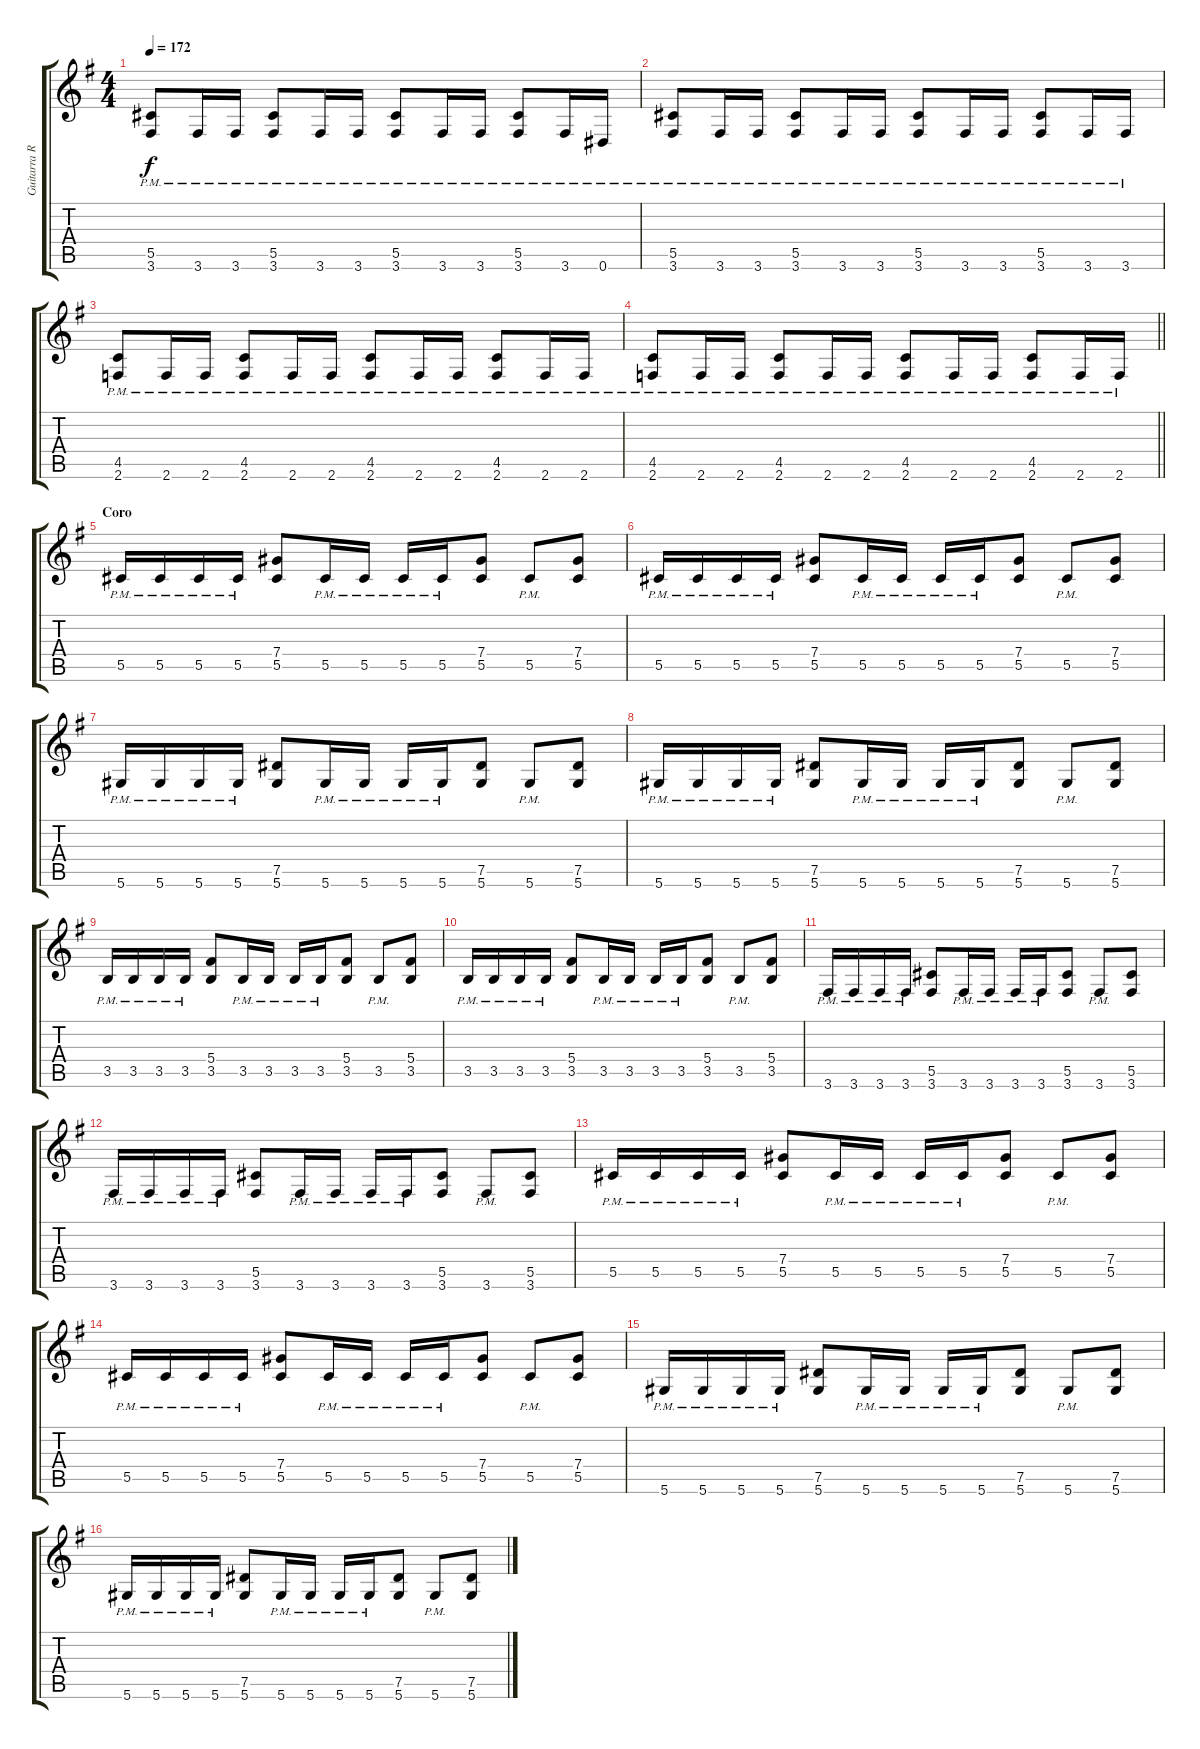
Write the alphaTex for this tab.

\track ("Guitarra Rítmica" "Guitarra R") {instrument distortionguitar}
\staff {score tabs}
\tuning (Eb4 Bb3 Gb3 Db3 Ab2 Eb2) {hide}
\ts (4 4)
\tempo 172
\clef g2
\ks eminor
(5.5 3.6{pm}).8{dy f} 3.6{pm}.16 3.6{pm}.16 (5.5 3.6{pm}).8 3.6{pm}.16 3.6{pm}.16 (5.5 3.6{pm}).8 3.6{pm}.16 3.6{pm}.16 (5.5 3.6{pm}).8 3.6{pm}.16 0.6{pm}.16 |
(5.5 3.6{pm}).8 3.6{pm}.16 3.6{pm}.16 (5.5 3.6{pm}).8 3.6{pm}.16 3.6{pm}.16 (5.5 3.6{pm}).8 3.6{pm}.16 3.6{pm}.16 (5.5 3.6{pm}).8 3.6{pm}.16 3.6{pm}.16 |
(4.5 2.6{pm}).8 2.6{pm}.16 2.6{pm}.16 (4.5 2.6{pm}).8 2.6{pm}.16 2.6{pm}.16 (4.5 2.6{pm}).8 2.6{pm}.16 2.6{pm}.16 (4.5 2.6{pm}).8 2.6{pm}.16 2.6{pm}.16 |
\barLineRight lightlight
(4.5 2.6{pm}).8 2.6{pm}.16 2.6{pm}.16 (4.5 2.6{pm}).8 2.6{pm}.16 2.6{pm}.16 (4.5 2.6{pm}).8 2.6{pm}.16 2.6{pm}.16 (4.5 2.6{pm}).8 2.6{pm}.16 2.6{pm}.16 |
\section ("" "Coro")
5.5{pm}.16 5.5{pm}.16 5.5{pm}.16 5.5{pm}.16 (7.4 5.5).8 5.5{pm}.16 5.5{pm}.16 5.5{pm}.16 5.5{pm}.16 (7.4 5.5).8 5.5{pm}.8 (7.4 5.5).8 |
5.5{pm}.16 5.5{pm}.16 5.5{pm}.16 5.5{pm}.16 (7.4 5.5).8 5.5{pm}.16 5.5{pm}.16 5.5{pm}.16 5.5{pm}.16 (7.4 5.5).8 5.5{pm}.8 (7.4 5.5).8 |
5.6{pm}.16 5.6{pm}.16 5.6{pm}.16 5.6{pm}.16 (7.5 5.6).8 5.6{pm}.16 5.6{pm}.16 5.6{pm}.16 5.6{pm}.16 (7.5 5.6).8 5.6{pm}.8 (7.5 5.6).8 |
5.6{pm}.16 5.6{pm}.16 5.6{pm}.16 5.6{pm}.16 (7.5 5.6).8 5.6{pm}.16 5.6{pm}.16 5.6{pm}.16 5.6{pm}.16 (7.5 5.6).8 5.6{pm}.8 (7.5 5.6).8 |
3.5{pm}.16 3.5{pm}.16 3.5{pm}.16 3.5{pm}.16 (5.4 3.5).8 3.5{pm}.16 3.5{pm}.16 3.5{pm}.16 3.5{pm}.16 (5.4 3.5).8 3.5{pm}.8 (5.4 3.5).8 |
3.5{pm}.16 3.5{pm}.16 3.5{pm}.16 3.5{pm}.16 (5.4 3.5).8 3.5{pm}.16 3.5{pm}.16 3.5{pm}.16 3.5{pm}.16 (5.4 3.5).8 3.5{pm}.8 (5.4 3.5).8 |
3.6{pm}.16 3.6{pm}.16 3.6{pm}.16 3.6{pm}.16 (5.5 3.6).8 3.6{pm}.16 3.6{pm}.16 3.6{pm}.16 3.6{pm}.16 (5.5 3.6).8 3.6{pm}.8 (5.5 3.6).8 |
3.6{pm}.16 3.6{pm}.16 3.6{pm}.16 3.6{pm}.16 (5.5 3.6).8 3.6{pm}.16 3.6{pm}.16 3.6{pm}.16 3.6{pm}.16 (5.5 3.6).8 3.6{pm}.8 (5.5 3.6).8 |
5.5{pm}.16 5.5{pm}.16 5.5{pm}.16 5.5{pm}.16 (7.4 5.5).8 5.5{pm}.16 5.5{pm}.16 5.5{pm}.16 5.5{pm}.16 (7.4 5.5).8 5.5{pm}.8 (7.4 5.5).8 |
5.5{pm}.16 5.5{pm}.16 5.5{pm}.16 5.5{pm}.16 (7.4 5.5).8 5.5{pm}.16 5.5{pm}.16 5.5{pm}.16 5.5{pm}.16 (7.4 5.5).8 5.5{pm}.8 (7.4 5.5).8 |
5.6{pm}.16 5.6{pm}.16 5.6{pm}.16 5.6{pm}.16 (7.5 5.6).8 5.6{pm}.16 5.6{pm}.16 5.6{pm}.16 5.6{pm}.16 (7.5 5.6).8 5.6{pm}.8 (7.5 5.6).8 |
5.6{pm}.16 5.6{pm}.16 5.6{pm}.16 5.6{pm}.16 (7.5 5.6).8 5.6{pm}.16 5.6{pm}.16 5.6{pm}.16 5.6{pm}.16 (7.5 5.6).8 5.6{pm}.8 (7.5 5.6).8
